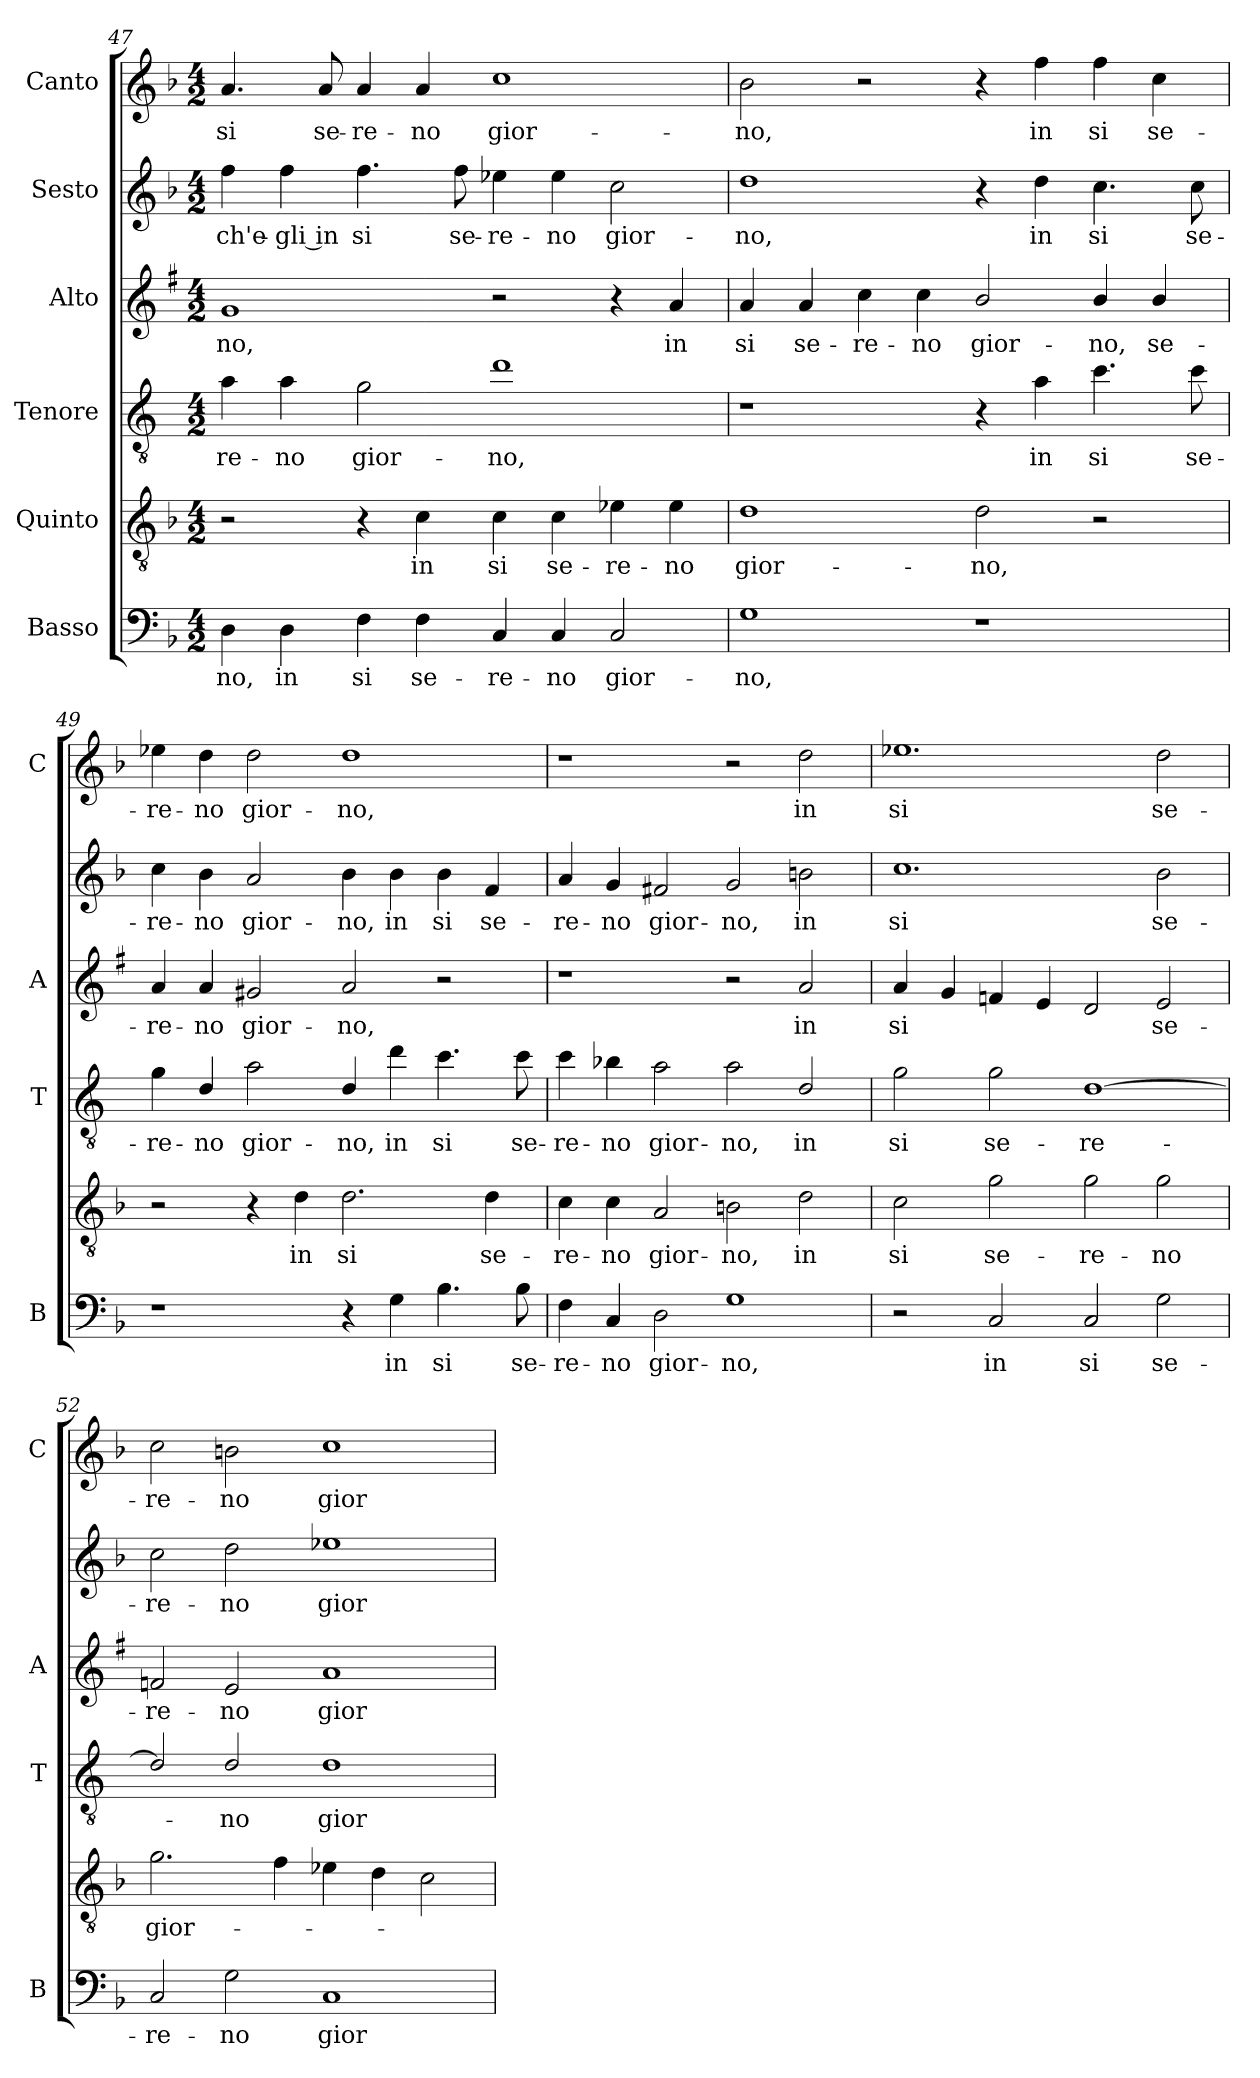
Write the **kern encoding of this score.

**kern	**text	**kern	**text	**kern	**text	**kern	**text	**kern	**text	**kern	**text
*part6	*part6	*part5	*part5	*part4	*part4	*part3	*part3	*part2	*part2	*part1	*part1
*staff6	*staff6	*staff5	*staff5	*staff4	*staff4	*staff3	*staff3	*staff2	*staff2	*staff1	*staff1
*I"Basso	*	*I"Quinto	*	*I"Tenore	*	*I"Alto	*	*I"Sesto	*	*I"Canto	*
*I'B	*	*	*	*I'T	*	*I'A	*	*	*	*I'C	*
*clefF4	*	*clefGv2	*	*clefGv2	*	*clefG2	*	*clefG2	*	*clefG2	*
*	*	*	*	*ITrd4c7	*	*ITrd1c2	*	*	*	*	*
*k[b-]	*	*k[b-]	*	*k[b-]	*	*k[b-]	*	*k[b-]	*	*k[b-]	*
*F:	*	*F:	*	*F:	*	*F:	*	*F:	*	*F:	*
*M4/2	*	*M4/2	*	*M4/2	*	*M4/2	*	*M4/2	*	*M4/2	*
=47	=47	=47	=47	=47	=47	=47	=47	=47	=47	=47	=47
!	!LO:LY:b	!	!	!	!LO:LY:b	!	!LO:LY:b	!	!LO:LY:b	!	!LO:LY:b
4D\	-no,	2r	.	4d\	-re-	1f	-no,	4ff\	-ch'e-	4.a/	si
!	!LO:LY:b	!	!	!	!LO:LY:b	!	!	!	!LO:LY:b	!	!
4D\	in	.	.	4d\	-no	.	.	4ff\	-gli in	.	.
!	!	!	!	!	!	!	!	!	!	!	!LO:LY:b
.	.	.	.	.	.	.	.	.	.	8a/	se-
!	!LO:LY:b	!	!	!	!LO:LY:b	!	!	!	!LO:LY:b	!	!LO:LY:b
4F\	si	4r	.	2c\	gior-	.	.	4.ff\	si	4a/	-re-
!	!LO:LY:b	!	!LO:LY:b	!	!	!	!	!	!	!	!LO:LY:b
4F\	se-	4c\	in	.	.	.	.	.	.	4a/	-no
!	!	!	!	!	!	!	!	!	!LO:LY:b	!	!
.	.	.	.	.	.	.	.	8ff\	se-	.	.
!	!LO:LY:b	!	!LO:LY:b	!	!LO:LY:b	!	!	!	!LO:LY:b	!	!LO:LY:b
4C/	-re-	4c\	si	1g	-no,	2r	.	4ee-X\	-re-	1cc	gior-
!	!LO:LY:b	!	!LO:LY:b	!	!	!	!	!	!LO:LY:b	!	!
4C/	-no	4c\	se-	.	.	.	.	4ee-\	-no	.	.
!	!LO:LY:b	!	!LO:LY:b	!	!	!	!	!	!LO:LY:b	!	!
2C/	gior-	4e-X\	-re-	.	.	4r	.	2cc\	gior-	.	.
!	!	!	!LO:LY:b	!	!	!	!LO:LY:b	!	!	!	!
.	.	4e-\	-no	.	.	4g/	in	.	.	.	.
=48	=48	=48	=48	=48	=48	=48	=48	=48	=48	=48	=48
!	!LO:LY:b	!	!LO:LY:b	!	!	!	!LO:LY:b	!	!LO:LY:b	!	!LO:LY:b
1G	-no,	1d	gior-	1r	.	4g/	si	1dd	-no,	2b-\	-no,
!	!	!	!	!	!	!	!LO:LY:b	!	!	!	!
.	.	.	.	.	.	4g/	se-	.	.	.	.
!	!	!	!	!	!	!	!LO:LY:b	!	!	!	!
.	.	.	.	.	.	4b-\	-re-	.	.	2r	.
!	!	!	!	!	!	!	!LO:LY:b	!	!	!	!
.	.	.	.	.	.	4b-\	-no	.	.	.	.
!	!	!	!LO:LY:b	!	!	!	!LO:LY:b	!	!	!	!
1r	.	2d\	-no,	4r	.	2a/	gior-	4r	.	4r	.
!	!	!	!	!	!LO:LY:b	!	!	!	!LO:LY:b	!	!LO:LY:b
.	.	.	.	4d\	in	.	.	4dd\	in	4ff\	in
!	!	!	!	!	!LO:LY:b	!	!LO:LY:b	!	!LO:LY:b	!	!LO:LY:b
.	.	2r	.	4.f\	si	4a/	-no,	4.cc\	si	4ff\	si
!	!	!	!	!	!	!	!LO:LY:b	!	!	!	!LO:LY:b
.	.	.	.	.	.	4a/	se-	.	.	4cc\	se-
!	!	!	!	!	!LO:LY:b	!	!	!	!LO:LY:b	!	!
.	.	.	.	8f\	se-	.	.	8cc\	se-	.	.
!!LO:LB:g=z
=49	=49	=49	=49	=49	=49	=49	=49	=49	=49	=49	=49
!	!	!	!	!	!LO:LY:b	!	!LO:LY:b	!	!LO:LY:b	!	!LO:LY:b
1r	.	2r	.	4c\	-re-	4g/	-re-	4cc\	-re-	4ee-X\	-re-
!	!	!	!	!	!LO:LY:b	!	!LO:LY:b	!	!LO:LY:b	!	!LO:LY:b
.	.	.	.	4G/	-no	4g/	-no	4b-\	-no	4dd\	-no
!	!	!	!	!	!LO:LY:b	!	!LO:LY:b	!	!LO:LY:b	!	!LO:LY:b
.	.	4r	.	2d\	gior-	2f#X/	gior-	2a/	gior-	2dd\	gior-
!	!	!	!LO:LY:b	!	!	!	!	!	!	!	!
.	.	4d\	in	.	.	.	.	.	.	.	.
!	!	!	!LO:LY:b	!	!LO:LY:b	!	!LO:LY:b	!	!LO:LY:b	!	!LO:LY:b
4r	.	2.d\	si	4G/	-no,	2g/	-no,	4b-\	-no,	1dd	-no,
!	!LO:LY:b	!	!	!	!LO:LY:b	!	!	!	!LO:LY:b	!	!
4G\	in	.	.	4g\	in	.	.	4b-\	in	.	.
!	!LO:LY:b	!	!	!	!LO:LY:b	!	!	!	!LO:LY:b	!	!
4.B-\	si	.	.	4.f\	si	2r	.	4b-\	si	.	.
!	!	!	!LO:LY:b	!	!	!	!	!	!LO:LY:b	!	!
.	.	4d\	se-	.	.	.	.	4f/	se-	.	.
!	!LO:LY:b	!	!	!	!LO:LY:b	!	!	!	!	!	!
8B-\	se-	.	.	8f\	se-	.	.	.	.	.	.
=50	=50	=50	=50	=50	=50	=50	=50	=50	=50	=50	=50
!	!LO:LY:b	!	!LO:LY:b	!	!LO:LY:b	!	!	!	!LO:LY:b	!	!
4F\	-re-	4c\	-re-	4f\	-re-	1r	.	4a/	-re-	1r	.
!	!LO:LY:b	!	!LO:LY:b	!	!LO:LY:b	!	!	!	!LO:LY:b	!	!
4C/	-no	4c\	-no	4e-X\	-no	.	.	4g/	-no	.	.
!	!LO:LY:b	!	!LO:LY:b	!	!LO:LY:b	!	!	!	!LO:LY:b	!	!
2D\	gior-	2A/	gior-	2d\	gior-	.	.	2f#X/	gior-	.	.
!	!LO:LY:b	!	!LO:LY:b	!	!LO:LY:b	!	!	!	!LO:LY:b	!	!
1G	-no,	2Bn\	-no,	2d\	-no,	2r	.	2g/	-no,	2r	.
!	!	!	!LO:LY:b	!	!LO:LY:b	!	!LO:LY:b	!	!LO:LY:b	!	!LO:LY:b
.	.	2d\	in	2G/	in	2g/	in	2bn\	in	2dd\	in
=51	=51	=51	=51	=51	=51	=51	=51	=51	=51	=51	=51
!	!	!	!LO:LY:b	!	!LO:LY:b	!	!LO:LY:b	!	!LO:LY:b	!	!LO:LY:b
2r	.	2c\	si	2c\	si	4g/	si	1.cc	si	1.ee-X	si
.	.	.	.	.	.	4f/	.	.	.	.	.
!	!LO:LY:b	!	!LO:LY:b	!	!LO:LY:b	!	!	!	!	!	!
2C/	in	2g\	se-	2c\	se-	4e-X/	.	.	.	.	.
.	.	.	.	.	.	4d/	.	.	.	.	.
!	!LO:LY:b	!	!LO:LY:b	!	!LO:LY:b	!	!	!	!	!	!
2C/	si	2g\	-re-	[1G	-re-	2c/	.	.	.	.	.
!	!LO:LY:b	!	!LO:LY:b	!	!	!	!LO:LY:b	!	!LO:LY:b	!	!LO:LY:b
2G\	se-	2g\	-no	.	.	2d/	se-	2b-\	se-	2dd\	se-
=52	=52	=52	=52	=52	=52	=52	=52	=52	=52	=52	=52
!	!LO:LY:b	!	!LO:LY:b	!	!	!	!LO:LY:b	!	!LO:LY:b	!	!LO:LY:b
2C/	-re-	2.g\	gior-	2G/]	.	2e-X/	-re-	2cc\	-re-	2cc\	-re-
!	!LO:LY:b	!	!	!	!LO:LY:b	!	!LO:LY:b	!	!LO:LY:b	!	!LO:LY:b
2G\	-no	.	.	2G/	-no	2d/	-no	2dd\	-no	2bn\	-no
.	.	4f\	.	.	.	.	.	.	.	.	.
!	!LO:LY:b	!	!	!	!LO:LY:b	!	!LO:LY:b	!	!LO:LY:b	!	!LO:LY:b
1C	gior-	4e-X\	.	1G	gior-	1g	gior-	1ee-X	gior-	1cc	gior-
.	.	4d\	.	.	.	.	.	.	.	.	.
.	.	2c\	.	.	.	.	.	.	.	.	.
=	=	=	=	=	=	=	=	=	=	=	=
*-	*-	*-	*-	*-	*-	*-	*-	*-	*-	*-	*-
